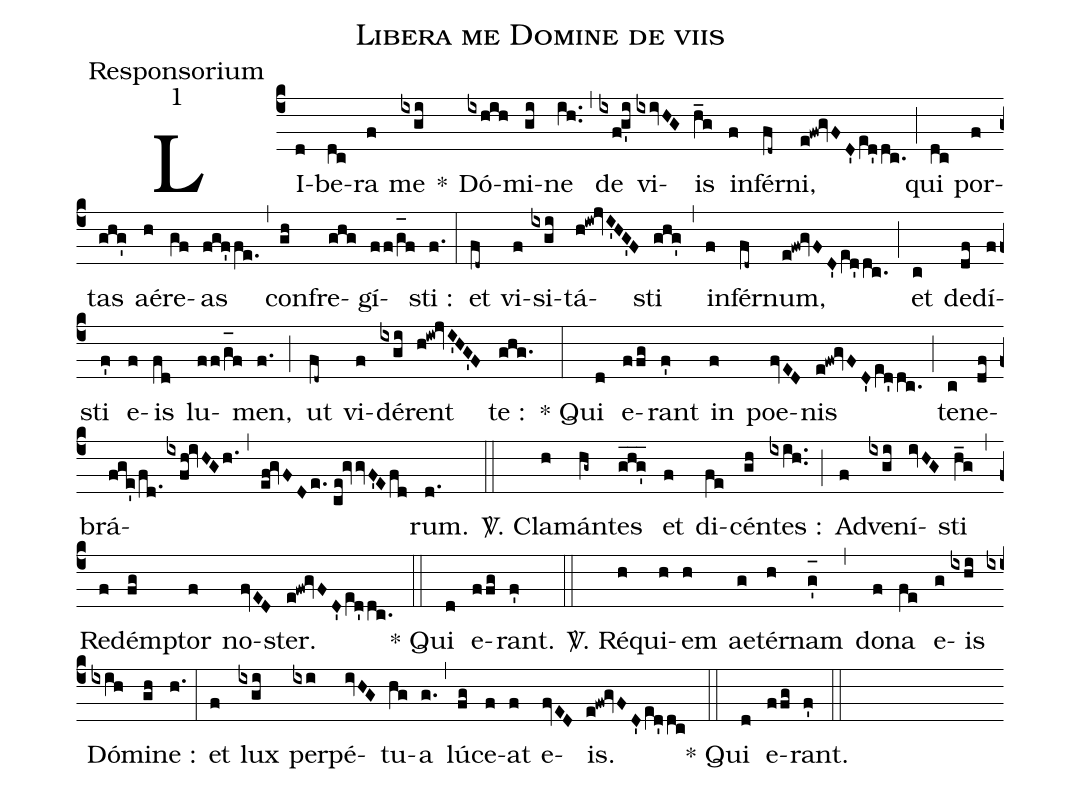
name:Libera me Domine de viis;
office-part:Responsorium;
mode:1;
%%
(c4) LI(d)be(dc)ra(f) me(ixgi) *() Dó(ixhih)mi(gi)ne(ih..) (,) de(ixfg'i) vi(ixivHG)is(h_g) in(f)fér(fd~)ni,(e!fw!gvFD'e[ll:1]d'dc.) (;) qui(dc) por(f)tas(ghg') aé(h)re(gf)as(fgf'fe.) (,) con(gh)fre(ghg)gí(ff/g_[oh:h]f)sti :(f.) (:) et(fd~) vi(f)si(ixgi)tá(h!iw!jvI'HG'F)sti(ghg') (,) in(f)fér(fd~)num,(e!fw!gvFD'e[ll:1]d'dc.) (;) et(c) de(df)dí(f)sti(f') e(f)is(fd) lu(ff/g_[oh:h]f)men,(f.) (;) ut(fd~) vi(f)dé(ixgi)rent(h!iw!jvI'HG'F) te :(ghg.) (:) * Qui(d) e(ffg)rant(f') in(f) poe(fvED)nis(e!fw!gvFD'e[ll:1]d'dc.) (;) te(c)ne(df)brá(fge'/fd.ixfh!ivHGh.)(,)(ef!gvFDe.//ce!gvvF'Efd)rum.(d.) (::)
<sp>V/</sp>. Cla(h)mán(hg~)tes(ghg'___) et(f) di(fe)cén(gh)tes :(ixih..) (;) Ad(f)ve(ixgi)ní(ivHG)sti(h_g) (,) Red(f)ém(fg)ptor(f) no(fvED)ster.(e!fw!gvFD'e[ll:1]d'dc.) (::) * Qui(d) e(ffg)rant.(f') (::)
<sp>V/</sp>. Ré(h)qui(h)em(h) ae(g)tér(h)nam(g'_[oh:h]) (,) do(f)na(fe) e(g)is(ixhi) Dó(ixih)mi(gh)ne :(h.) (:) et(f) lux(ixgi) per(ixi)pé(ivHG)tu(hg)a(g.) (,) lú(fg)ce(f)at(f) e(fvED)is.(e!fw!gvFD'e[ll:1]d'dc) (::) * Qui(d) e(ffg)rant.(f') (::)
